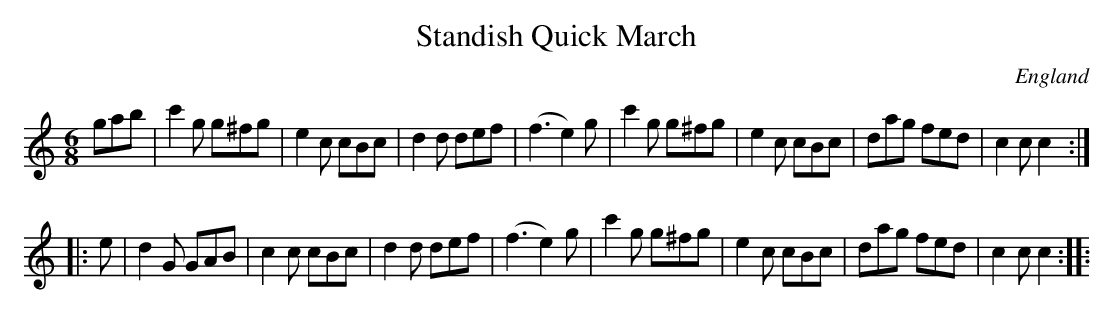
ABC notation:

X:1
T:Standish Quick March
L:1/8
M:6/8
O:England
K:C major
gab | \
c'2g g^fg | e2c cBc | d2d def | (f3 e2)g | c'2g g^fg | e2c cBc | dag fed | c2c c2 ::
e | \
d2G GAB | c2c cBc | d2d def | (f3 e2)g | c'2g g^fg | e2c cBc | dag fed | c2c c2 ::
